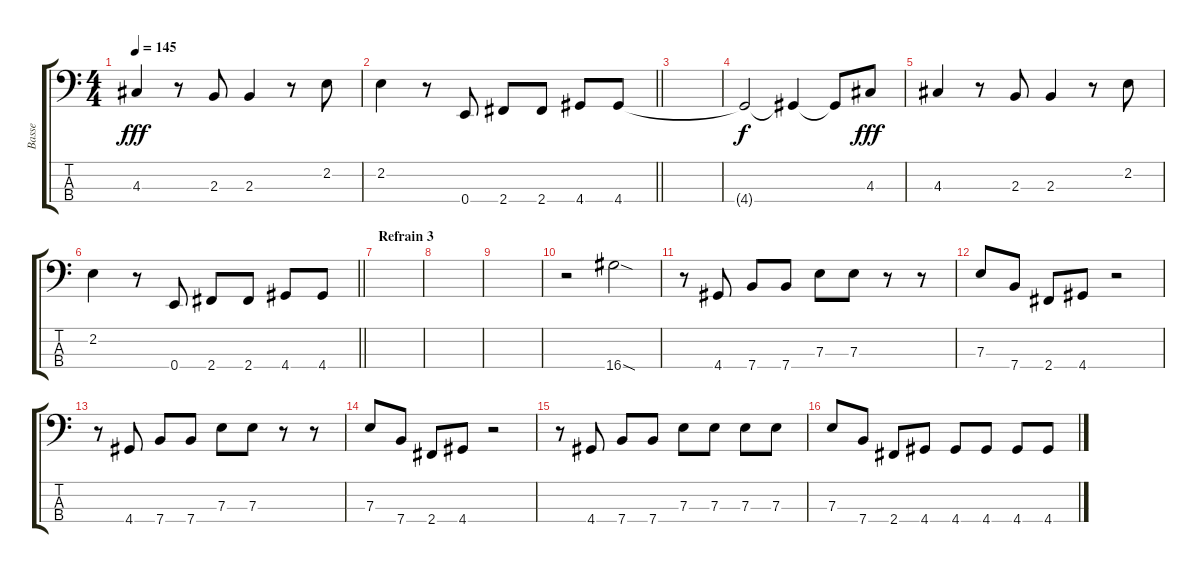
\track ("Basse" "Basse") {instrument electricbassfinger}
\staff {score tabs}
\tuning (G2 D2 A1 E1) {hide}
\ts (4 4)
\tempo 145
\clef f4
\ks c
4.3.4{dy fff} r.8 2.3.8 2.3.4 r.8 2.2.8 |
\barLineRight lightlight
2.2.4 r.8 0.4.8 2.4.8 2.4.8 4.4.8 4.4.8 |
|
4.4{t}.2{dy f} 4.4{t}.4 4.4{t}.8 4.3.8{dy fff} |
4.3.4 r.8 2.3.8 2.3.4 r.8 2.2.8 |
\barLineRight lightlight
2.2.4 r.8 0.4.8 2.4.8 2.4.8 4.4.8 4.4.8 |
\section ("" "Refrain 3")
|
|
|
r.2 16.4{sod}.2 |
r.8 4.4.8 7.4.8 7.4.8 7.3.8 7.3.8 r.8 r.8 |
7.3.8 7.4.8 2.4.8 4.4.8 r.2 |
r.8 4.4.8 7.4.8 7.4.8 7.3.8 7.3.8 r.8 r.8 |
7.3.8 7.4.8 2.4.8 4.4.8 r.2 |
r.8 4.4.8 7.4.8 7.4.8 7.3.8 7.3.8 7.3.8 7.3.8 |
7.3.8 7.4.8 2.4.8 4.4.8 4.4.8 4.4.8 4.4.8 4.4.8
